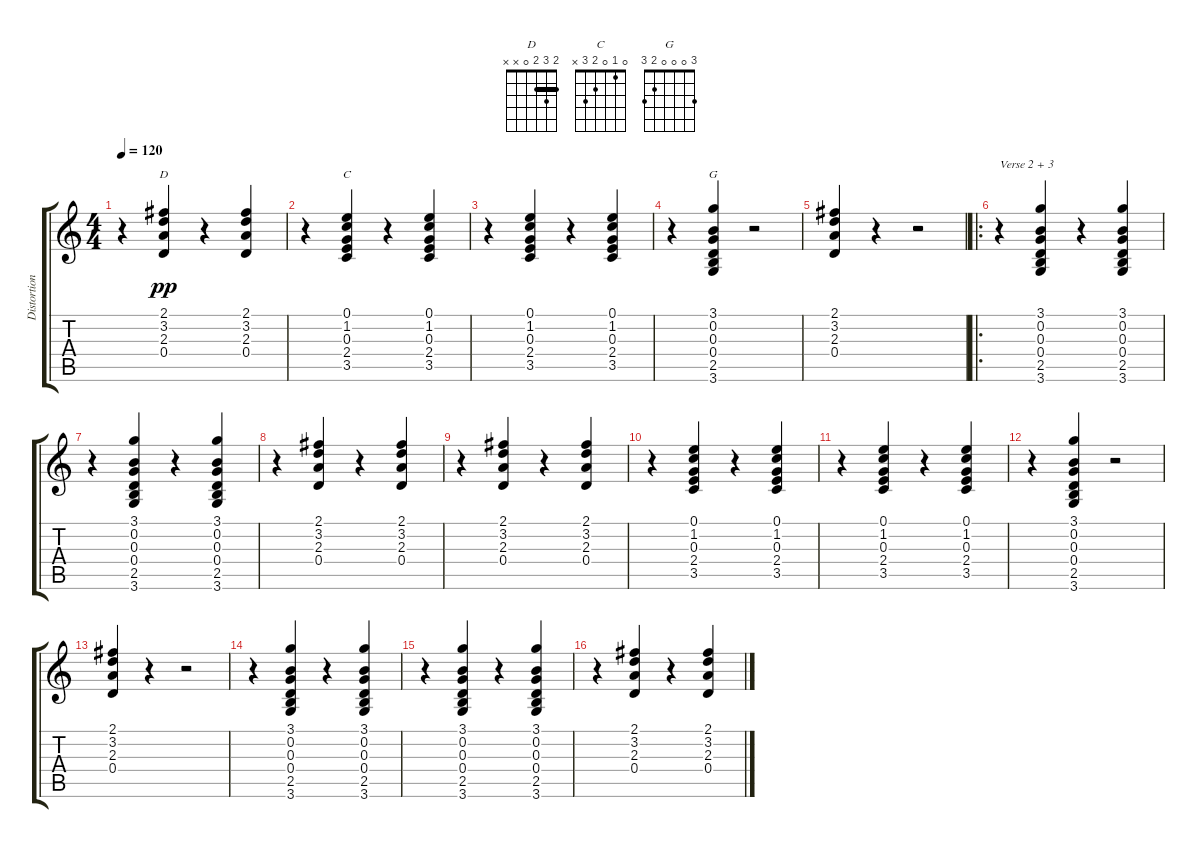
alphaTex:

\track ("Distortion Guitar 2" "Distortion") {instrument overdrivenguitar}
\staff {score tabs}
\tuning (E4 B3 G3 D3 A2 E2) {hide}
\chord ("D" 2 3 2 0 x x) {barre 2}
\chord ("C" 0 1 0 2 3 x)
\chord ("G" 3 0 0 0 2 3)
\ts (4 4)
\tempo 120
\clef g2
\ks c
r.4{dy pp} (2.1 3.2 2.3 0.4).4{ch "D"} r.4 (2.1 3.2 2.3 0.4).4 |
r.4 (0.1 1.2 0.3 2.4 3.5).4{ch "C"} r.4 (0.1 1.2 0.3 2.4 3.5).4 |
r.4 (0.1 1.2 0.3 2.4 3.5).4 r.4 (0.1 1.2 0.3 2.4 3.5).4 |
r.4 (3.1 0.2 0.3 0.4 2.5 3.6).4{ch "G"} r.2 |
(2.1 3.2 2.3 0.4).4 r.4 r.2 |
\ro
r.4{txt "Verse 2 + 3"} (3.1 0.2 0.3 0.4 2.5 3.6).4 r.4 (3.1 0.2 0.3 0.4 2.5 3.6).4 |
r.4 (3.1 0.2 0.3 0.4 2.5 3.6).4 r.4 (3.1 0.2 0.3 0.4 2.5 3.6).4 |
r.4 (2.1 3.2 2.3 0.4).4 r.4 (2.1 3.2 2.3 0.4).4 |
r.4 (2.1 3.2 2.3 0.4).4 r.4 (2.1 3.2 2.3 0.4).4 |
r.4 (0.1 1.2 0.3 2.4 3.5).4 r.4 (0.1 1.2 0.3 2.4 3.5).4 |
r.4 (0.1 1.2 0.3 2.4 3.5).4 r.4 (0.1 1.2 0.3 2.4 3.5).4 |
r.4 (3.1 0.2 0.3 0.4 2.5 3.6).4 r.2 |
(2.1 3.2 2.3 0.4).4 r.4 r.2 |
r.4 (3.1 0.2 0.3 0.4 2.5 3.6).4 r.4 (3.1 0.2 0.3 0.4 2.5 3.6).4 |
r.4 (3.1 0.2 0.3 0.4 2.5 3.6).4 r.4 (3.1 0.2 0.3 0.4 2.5 3.6).4 |
r.4 (2.1 3.2 2.3 0.4).4 r.4 (2.1 3.2 2.3 0.4).4
